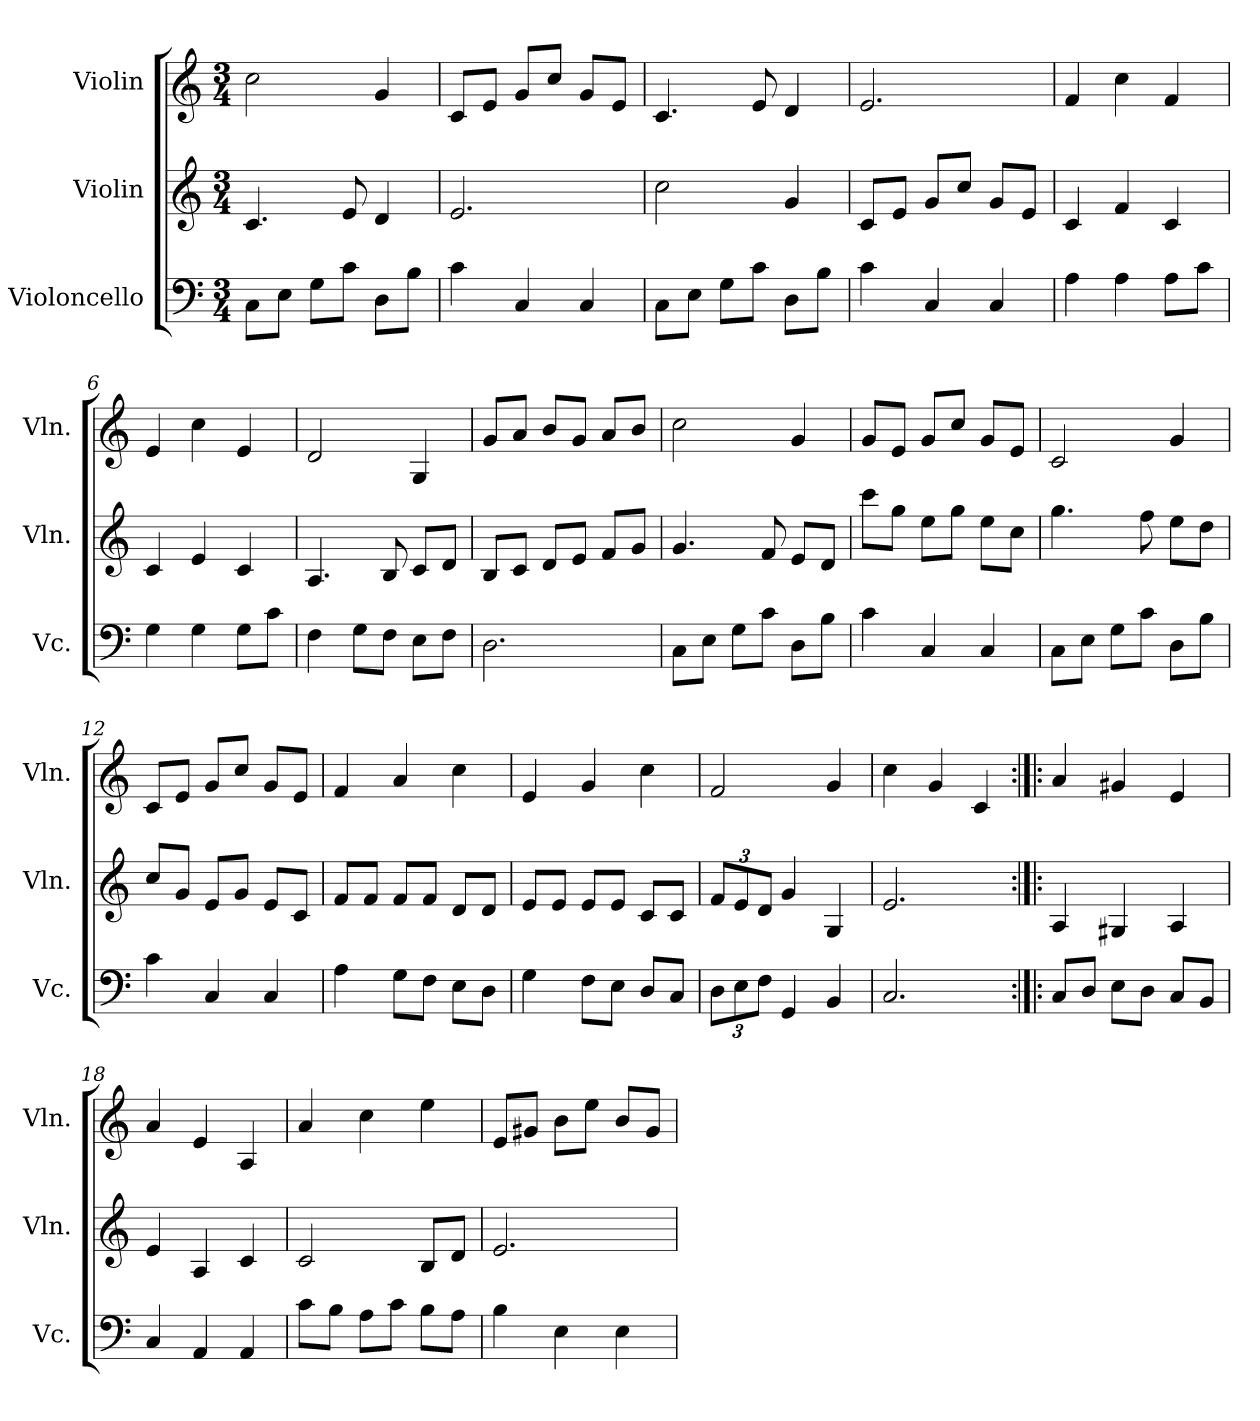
**kern	**kern	**kern
*part3	*part2	*part1
*staff3	*staff2	*staff1
*I"Violoncello	*I"Violin	*I"Violin
*I'Vc.	*I'Vln.	*I'Vln.
*clefF4	*clefG2	*clefG2
*k[]	*k[]	*k[]
*M3/4	*M3/4	*M3/4
*MM100	*MM100	*MM100
=1	=1	=1
8C\L	4.c/	2cc\
8E\J	.	.
8G\L	.	.
8c\J	8e/	.
8D\L	4d/	4g/
8B\J	.	.
=2	=2	=2
4c\	2.e/	8c/L
.	.	8e/J
4C/	.	8g/L
.	.	8cc/J
4C/	.	8g/L
.	.	8e/J
=3	=3	=3
8C\L	2cc\	4.c/
8E\J	.	.
8G\L	.	.
8c\J	.	8e/
8D\L	4g/	4d/
8B\J	.	.
=4	=4	=4
4c\	8c/L	2.e/
.	8e/J	.
4C/	8g/L	.
.	8cc/J	.
4C/	8g/L	.
.	8e/J	.
=5	=5	=5
4A\	4c/	4f/
4A\	4f/	4cc\
8A\L	4c/	4f/
8c\J	.	.
=6	=6	=6
4G\	4c/	4e/
4G\	4e/	4cc\
8G\L	4c/	4e/
8c\J	.	.
=7	=7	=7
4F\	4.A/	2d/
8G\L	.	.
8F\J	8B/	.
8E\L	8c/L	4G/
8F\J	8d/J	.
!!LO:LB:g=z
=8	=8	=8
2.D\	8B/L	8g/L
.	8c/J	8a/J
.	8d/L	8b/L
.	8e/J	8g/J
.	8f/L	8a/L
.	8g/J	8b/J
=9	=9	=9
8C\L	4.g/	2cc\
8E\J	.	.
8G\L	.	.
8c\J	8f/	.
8D\L	8e/L	4g/
8B\J	8d/J	.
=10	=10	=10
4c\	8ccc\L	8g/L
.	8gg\J	8e/J
4C/	8ee\L	8g/L
.	8gg\J	8cc/J
4C/	8ee\L	8g/L
.	8cc\J	8e/J
=11	=11	=11
8C\L	4.gg\	2c/
8E\J	.	.
8G\L	.	.
8c\J	8ff\	.
8D\L	8ee\L	4g/
8B\J	8dd\J	.
=12	=12	=12
4c\	8cc/L	8c/L
.	8g/J	8e/J
4C/	8e/L	8g/L
.	8g/J	8cc/J
4C/	8e/L	8g/L
.	8c/J	8e/J
=13	=13	=13
4A\	8f/L	4f/
.	8f/J	.
8G\L	8f/L	4a/
8F\J	8f/J	.
8E\L	8d/L	4cc\
8D\J	8d/J	.
=14	=14	=14
4G\	8e/L	4e/
.	8e/J	.
8F\L	8e/L	4g/
8E\J	8e/J	.
8D/L	8c/L	4cc\
8C/J	8c/J	.
!!LO:LB:g=z
=15	=15	=15
*Xbrackettup	*Xbrackettup	*
12D\L	12f/L	2f/
12E\	12e/	.
12F\J	12d/J	.
4GG/	4g/	.
4BB/	4G/	4g/
=16	=16	=16
2.C/	2.e/	4cc\
.	.	4g/
.	.	4c/
=17:|!|:	=17:|!|:	=17:|!|:
8C/L	4A/	4a/
8D/J	.	.
8E\L	4G#X/	4g#X/
8D\J	.	.
8C/L	4A/	4e/
8BB/J	.	.
=18	=18	=18
4C/	4e/	4a/
4AA/	4A/	4e/
4AA/	4c/	4A/
=19	=19	=19
8c\L	2c/	4a/
8B\J	.	.
8A\L	.	4cc\
8c\J	.	.
8B\L	8B/L	4ee\
8A\J	8d/J	.
=20	=20	=20
4B\	2.e/	8e/L
.	.	8g#X/J
4E\	.	8b\L
.	.	8ee\J
4E\	.	8b/L
.	.	8g#/J
=	=	=
*-	*-	*-
